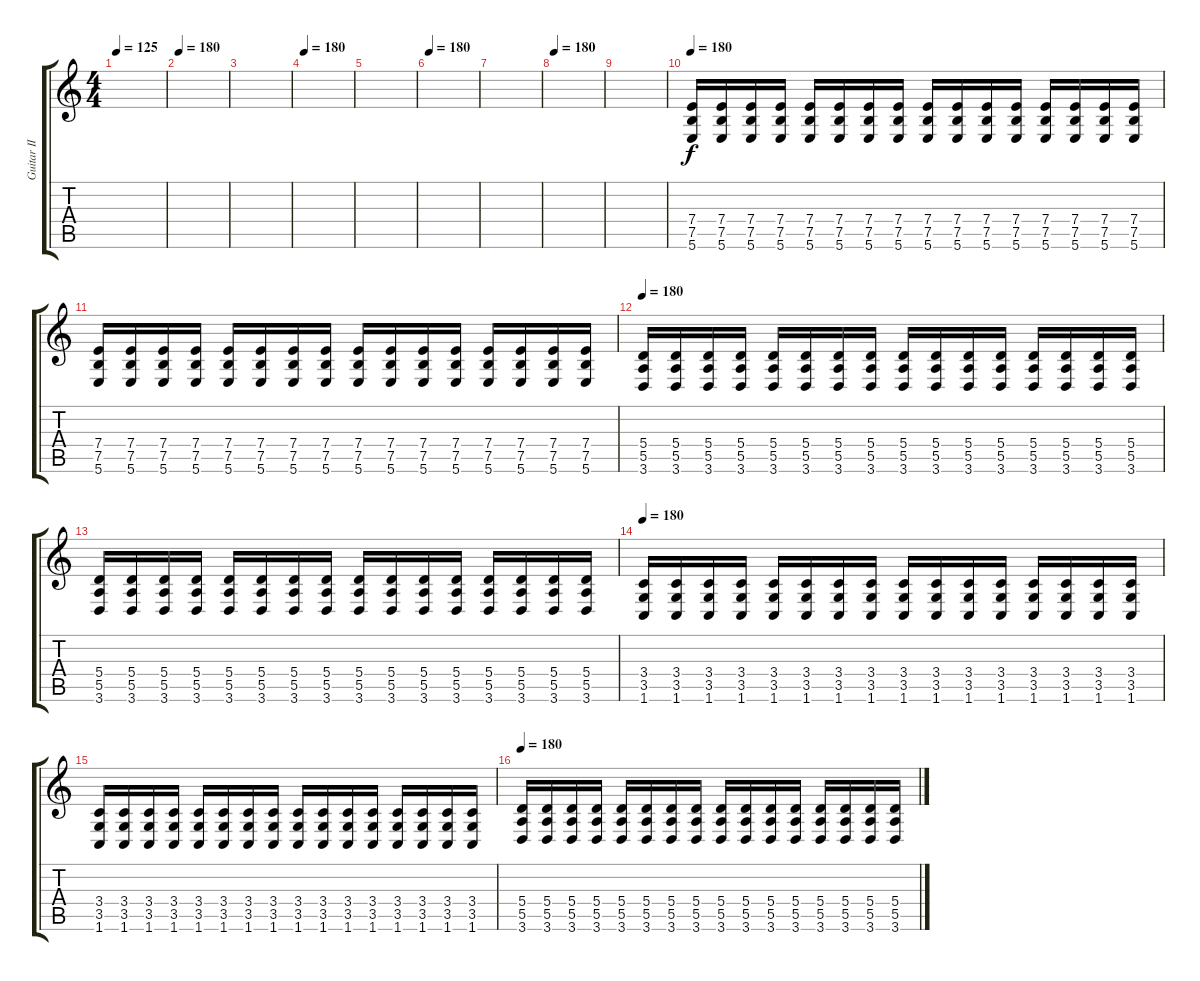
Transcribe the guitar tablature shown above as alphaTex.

\track ("Guitar II" "Guitar II") {instrument overdrivenguitar}
\staff {score tabs}
\tuning (B3 Gb3 D3 A2 E2 B1) {hide}
\ts (4 4)
\tempo 125
\clef g2
\ks c
|
\tempo 180
|
|
\tempo 180
|
|
\tempo 180
|
|
\tempo 180
|
|
\tempo 180
(7.4 7.5 5.6).16{volume 13} (7.4 7.5 5.6).16 (7.4 7.5 5.6).16 (7.4 7.5 5.6).16 (7.4 7.5 5.6).16 (7.4 7.5 5.6).16 (7.4 7.5 5.6).16 (7.4 7.5 5.6).16 (7.4 7.5 5.6).16 (7.4 7.5 5.6).16 (7.4 7.5 5.6).16 (7.4 7.5 5.6).16 (7.4 7.5 5.6).16 (7.4 7.5 5.6).16 (7.4 7.5 5.6).16 (7.4 7.5 5.6).16 |
(7.4 7.5 5.6).16 (7.4 7.5 5.6).16 (7.4 7.5 5.6).16 (7.4 7.5 5.6).16 (7.4 7.5 5.6).16 (7.4 7.5 5.6).16 (7.4 7.5 5.6).16 (7.4 7.5 5.6).16 (7.4 7.5 5.6).16 (7.4 7.5 5.6).16 (7.4 7.5 5.6).16 (7.4 7.5 5.6).16 (7.4 7.5 5.6).16 (7.4 7.5 5.6).16 (7.4 7.5 5.6).16 (7.4 7.5 5.6).16 |
\tempo 180
(5.4 5.5 3.6).16 (5.4 5.5 3.6).16 (5.4 5.5 3.6).16 (5.4 5.5 3.6).16 (5.4 5.5 3.6).16 (5.4 5.5 3.6).16 (5.4 5.5 3.6).16 (5.4 5.5 3.6).16 (5.4 5.5 3.6).16 (5.4 5.5 3.6).16 (5.4 5.5 3.6).16 (5.4 5.5 3.6).16 (5.4 5.5 3.6).16 (5.4 5.5 3.6).16 (5.4 5.5 3.6).16 (5.4 5.5 3.6).16 |
(5.4 5.5 3.6).16 (5.4 5.5 3.6).16 (5.4 5.5 3.6).16 (5.4 5.5 3.6).16 (5.4 5.5 3.6).16 (5.4 5.5 3.6).16 (5.4 5.5 3.6).16 (5.4 5.5 3.6).16 (5.4 5.5 3.6).16 (5.4 5.5 3.6).16 (5.4 5.5 3.6).16 (5.4 5.5 3.6).16 (5.4 5.5 3.6).16 (5.4 5.5 3.6).16 (5.4 5.5 3.6).16 (5.4 5.5 3.6).16 |
\tempo 180
(3.4 3.5 1.6).16 (3.4 3.5 1.6).16 (3.4 3.5 1.6).16 (3.4 3.5 1.6).16 (3.4 3.5 1.6).16 (3.4 3.5 1.6).16 (3.4 3.5 1.6).16 (3.4 3.5 1.6).16 (3.4 3.5 1.6).16 (3.4 3.5 1.6).16 (3.4 3.5 1.6).16 (3.4 3.5 1.6).16 (3.4 3.5 1.6).16 (3.4 3.5 1.6).16 (3.4 3.5 1.6).16 (3.4 3.5 1.6).16 |
(3.4 3.5 1.6).16 (3.4 3.5 1.6).16 (3.4 3.5 1.6).16 (3.4 3.5 1.6).16 (3.4 3.5 1.6).16 (3.4 3.5 1.6).16 (3.4 3.5 1.6).16 (3.4 3.5 1.6).16 (3.4 3.5 1.6).16 (3.4 3.5 1.6).16 (3.4 3.5 1.6).16 (3.4 3.5 1.6).16 (3.4 3.5 1.6).16 (3.4 3.5 1.6).16 (3.4 3.5 1.6).16 (3.4 3.5 1.6).16 |
\tempo 180
(5.4 5.5 3.6).16 (5.4 5.5 3.6).16 (5.4 5.5 3.6).16 (5.4 5.5 3.6).16 (5.4 5.5 3.6).16 (5.4 5.5 3.6).16 (5.4 5.5 3.6).16 (5.4 5.5 3.6).16 (5.4 5.5 3.6).16 (5.4 5.5 3.6).16 (5.4 5.5 3.6).16 (5.4 5.5 3.6).16 (5.4 5.5 3.6).16 (5.4 5.5 3.6).16 (5.4 5.5 3.6).16 (5.4 5.5 3.6).16
